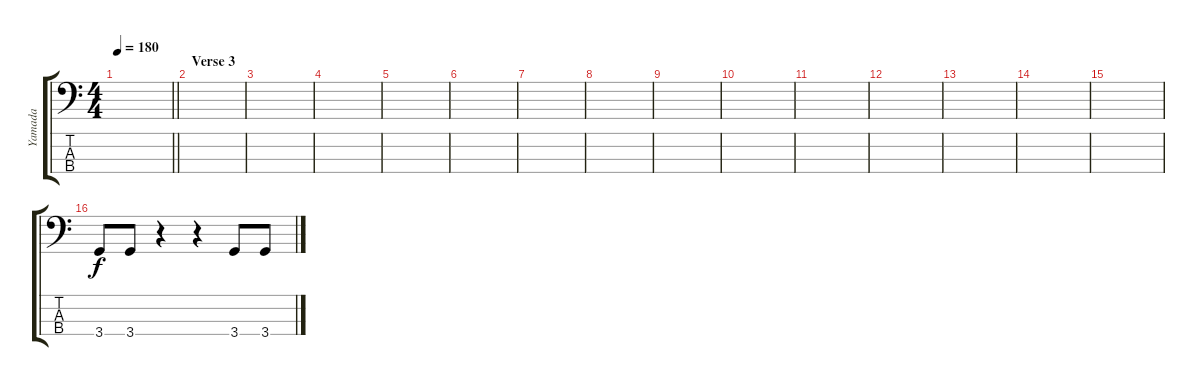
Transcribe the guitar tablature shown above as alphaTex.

\track ("Yamada" "Yamada") {instrument electricbassfinger}
\staff {score tabs}
\tuning (G2 D2 A1 E1) {hide}
\ts (4 4)
\tempo 180
\clef f4
\barLineRight lightlight
\ks c
|
\section ("" "Verse 3")
|
|
|
|
|
|
|
|
|
|
|
|
|
|
3.4.8 3.4.8 r.4 r.4 3.4.8 3.4.8
